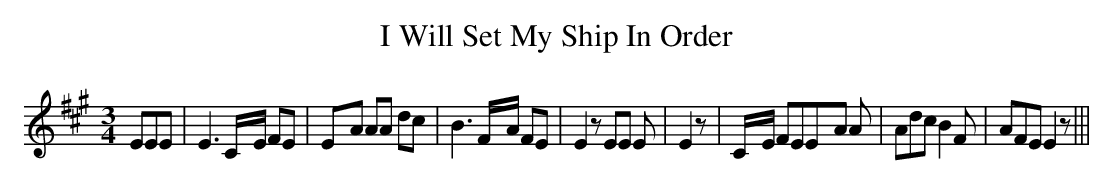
X:1
T:I Will Set My Ship In Order
M:3/4
L:1/8
K:A
 EEE| E3C/2-E/2 FE|E-A AA dc| B3F/2-A/2 FE| E2 z EE E| E2 z|C/2-E/2 FEE-A A|\
 Adc B2 F| AFE E2 z|||
